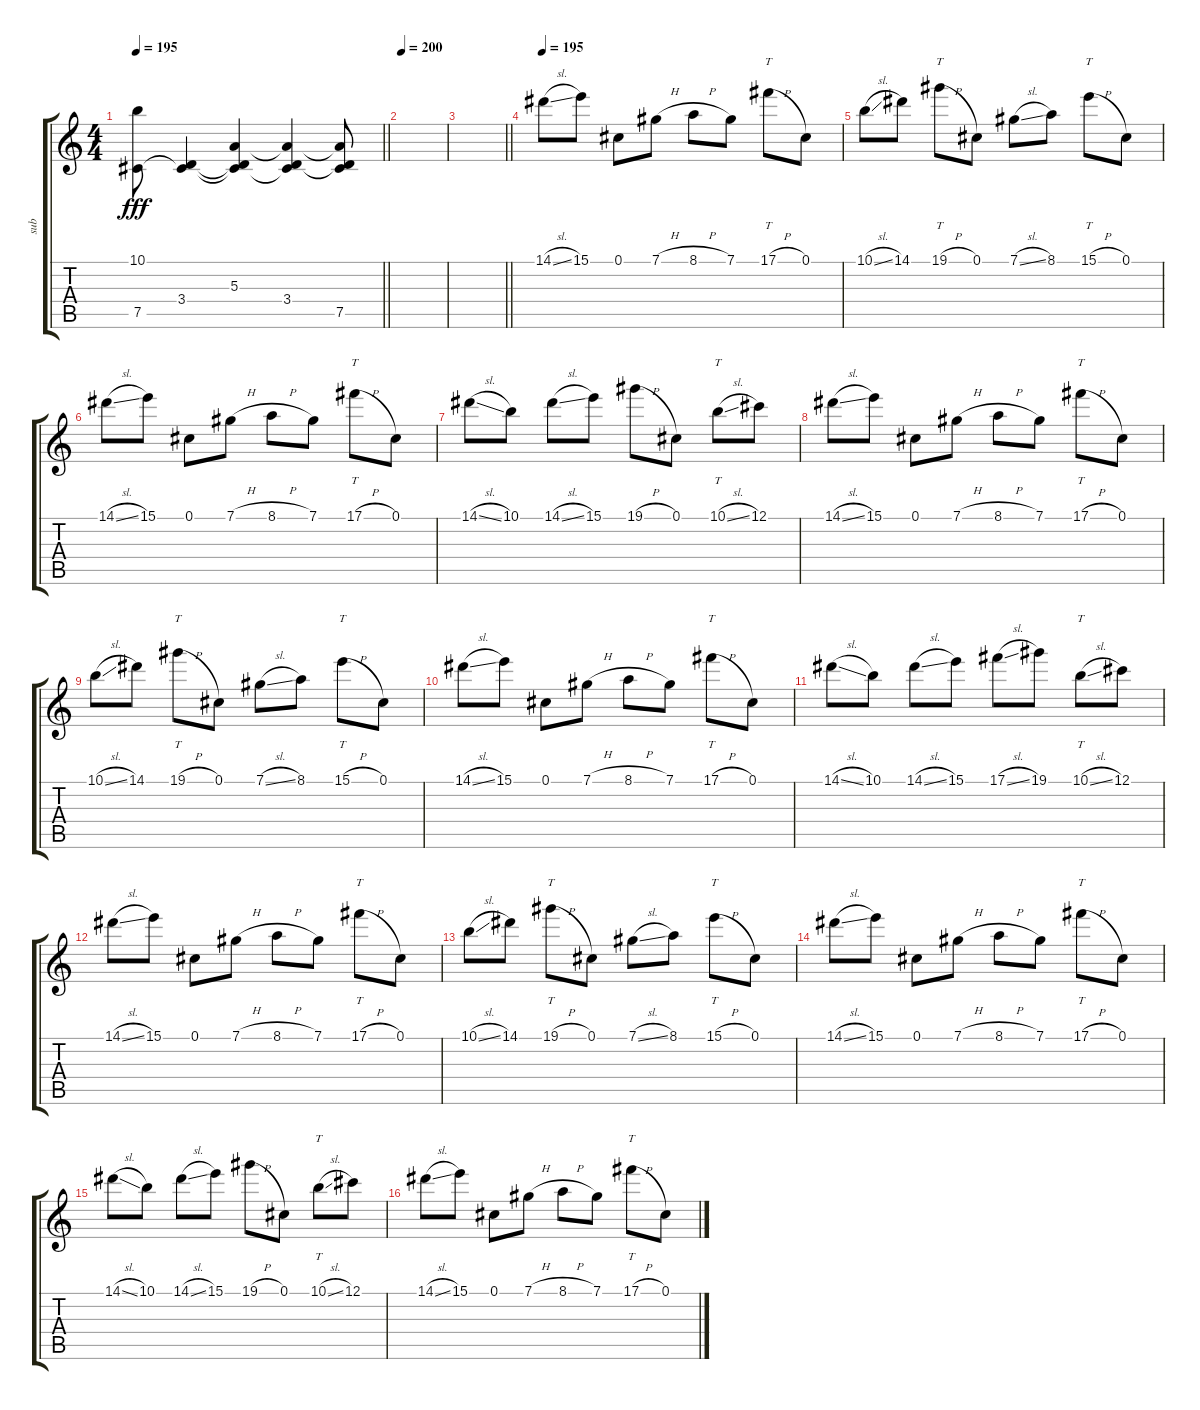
\track ("sub" "sub") {instrument distortionguitar}
\staff {score tabs}
\tuning (Db4 Ab3 E3 B2 Gb2 B1) {hide}
\ts (4 4)
\tempo 195
\clef g2
\barLineRight lightlight
\ks c
(10.1{t} 7.5).8{dy fff} (3.4 7.5{t}).4 (5.3 3.4{t} 7.5{t}).4 (5.3{t} 3.4 7.5{t}).4 (5.3{t} 3.4{t} 7.5).8 |
\section ("" "")
\tempo 200
|
\barLineRight lightlight
|
\section ("" "")
\tempo 180
\tempo 195
14.1{sl}.8{instrument distortionguitar} 15.1.8 0.1.8 7.1{h}.8 8.1{h}.8 7.1.8 17.1{h}.8{tt} 0.1.8 |
10.1{sl}.8 14.1.8 19.1{h}.8{tt} 0.1.8 7.1{sl}.8 8.1.8 15.1{h}.8{tt} 0.1.8 |
14.1{sl}.8 15.1.8 0.1.8 7.1{h}.8 8.1{h}.8 7.1.8 17.1{h}.8{tt} 0.1.8 |
14.1{sl}.8 10.1.8 14.1{sl}.8 15.1.8 19.1{h}.8 0.1.8 10.1{sl}.8{tt} 12.1.8 |
14.1{sl}.8 15.1.8 0.1.8 7.1{h}.8 8.1{h}.8 7.1.8 17.1{h}.8{tt} 0.1.8 |
10.1{sl}.8 14.1.8 19.1{h}.8{tt} 0.1.8 7.1{sl}.8 8.1.8 15.1{h}.8{tt} 0.1.8 |
14.1{sl}.8 15.1.8 0.1.8 7.1{h}.8 8.1{h}.8 7.1.8 17.1{h}.8{tt} 0.1.8 |
14.1{sl}.8 10.1.8 14.1{sl}.8 15.1.8 17.1{sl}.8 19.1.8 10.1{sl}.8{tt} 12.1.8 |
14.1{sl}.8 15.1.8 0.1.8 7.1{h}.8 8.1{h}.8 7.1.8 17.1{h}.8{tt} 0.1.8 |
10.1{sl}.8 14.1.8 19.1{h}.8{tt} 0.1.8 7.1{sl}.8 8.1.8 15.1{h}.8{tt} 0.1.8 |
14.1{sl}.8 15.1.8 0.1.8 7.1{h}.8 8.1{h}.8 7.1.8 17.1{h}.8{tt} 0.1.8 |
14.1{sl}.8 10.1.8 14.1{sl}.8 15.1.8 19.1{h}.8 0.1.8 10.1{sl}.8{tt} 12.1.8 |
14.1{sl}.8 15.1.8 0.1.8 7.1{h}.8 8.1{h}.8 7.1.8 17.1{h}.8{tt} 0.1.8
